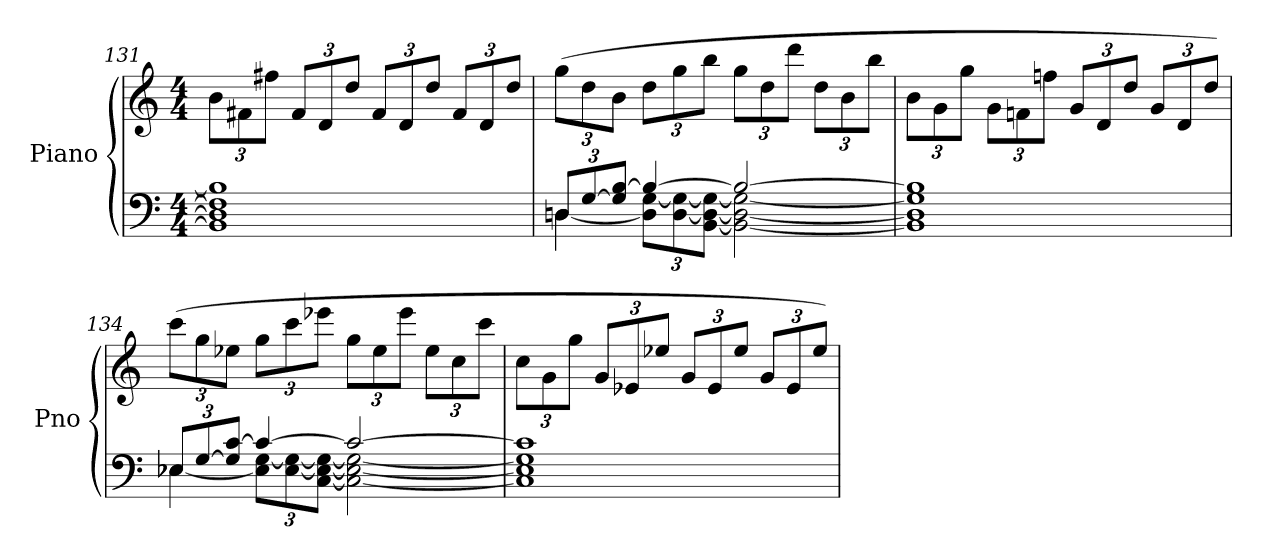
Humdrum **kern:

**kern	**kern
*part1	*part1
*staff2	*staff1
*I"Piano	*
*I'Pno	*
*clefF4	*clefG2
*k[]	*k[]
*M4/4	*M4/4
=131	=131
*^	*
*	*	*Xbrackettup
1B]	1BB] 1D] 1F#]	12b\L
.	.	12f#X\
.	.	12ff#X\J
.	.	12f#/L
.	.	12d/
.	.	12dd/J
.	.	12f#/L
.	.	12d/
.	.	12dd/J
.	.	12f#/L
.	.	12d/
.	.	12dd/J
!!LO:PB:g=z
=132	=132	=132
*Xbrackettup	*	*
12Dn/L	[4D\	(12gg\L
[12G/	.	12dd\
12G/] [12B/J	.	12b\J
4B/_	12Dn\] [12G\L	12dd\L
.	[12D\ 12G\_	12gg\
.	[12BB\ 12D\_ 12G\_J	12bb\J
2B/_	2BB\_ 2D\_ 2G\_	12gg\L
.	.	12dd\
.	.	12ddd\J
.	.	12dd\L
.	.	12b\
.	.	12bb\J
=133	=133	=133
1B]	1BB] 1D] 1G]	12b\L
.	.	12g\
.	.	12gg\J
.	.	12g\L
.	.	12fn\
.	.	12ffn\J
.	.	12g/L
.	.	12d/
.	.	12dd/J
.	.	12g/L
.	.	12d/
.	.	12dd/J)
=134	=134	=134
12E-X/L	[4E-\	(12ccc\L
[12G/	.	12gg\
12G/] [12c/J	.	12ee-X\J
4c/_	12E-\] [12G\L	12gg\L
.	[12E-\ 12G\_	12ccc\
.	[12C\ 12E-\_ 12G\_J	12eee-X\J
2c/_	2C\_ 2E-\_ 2G\_	12gg\L
.	.	12ee-\
.	.	12eee-\J
.	.	12ee-\L
.	.	12cc\
.	.	12ccc\J
!!LO:LB:g=z
=135	=135	=135
1c]	1C] 1E-] 1G]	12cc\L
.	.	12g\
.	.	12gg\J
.	.	12g/L
.	.	12e-X/
.	.	12ee-X/J
.	.	12g/L
.	.	12e-/
.	.	12ee-/J
.	.	12g/L
.	.	12e-/
.	.	12ee-/J)
*v	*v	*
=	=
*-	*-
